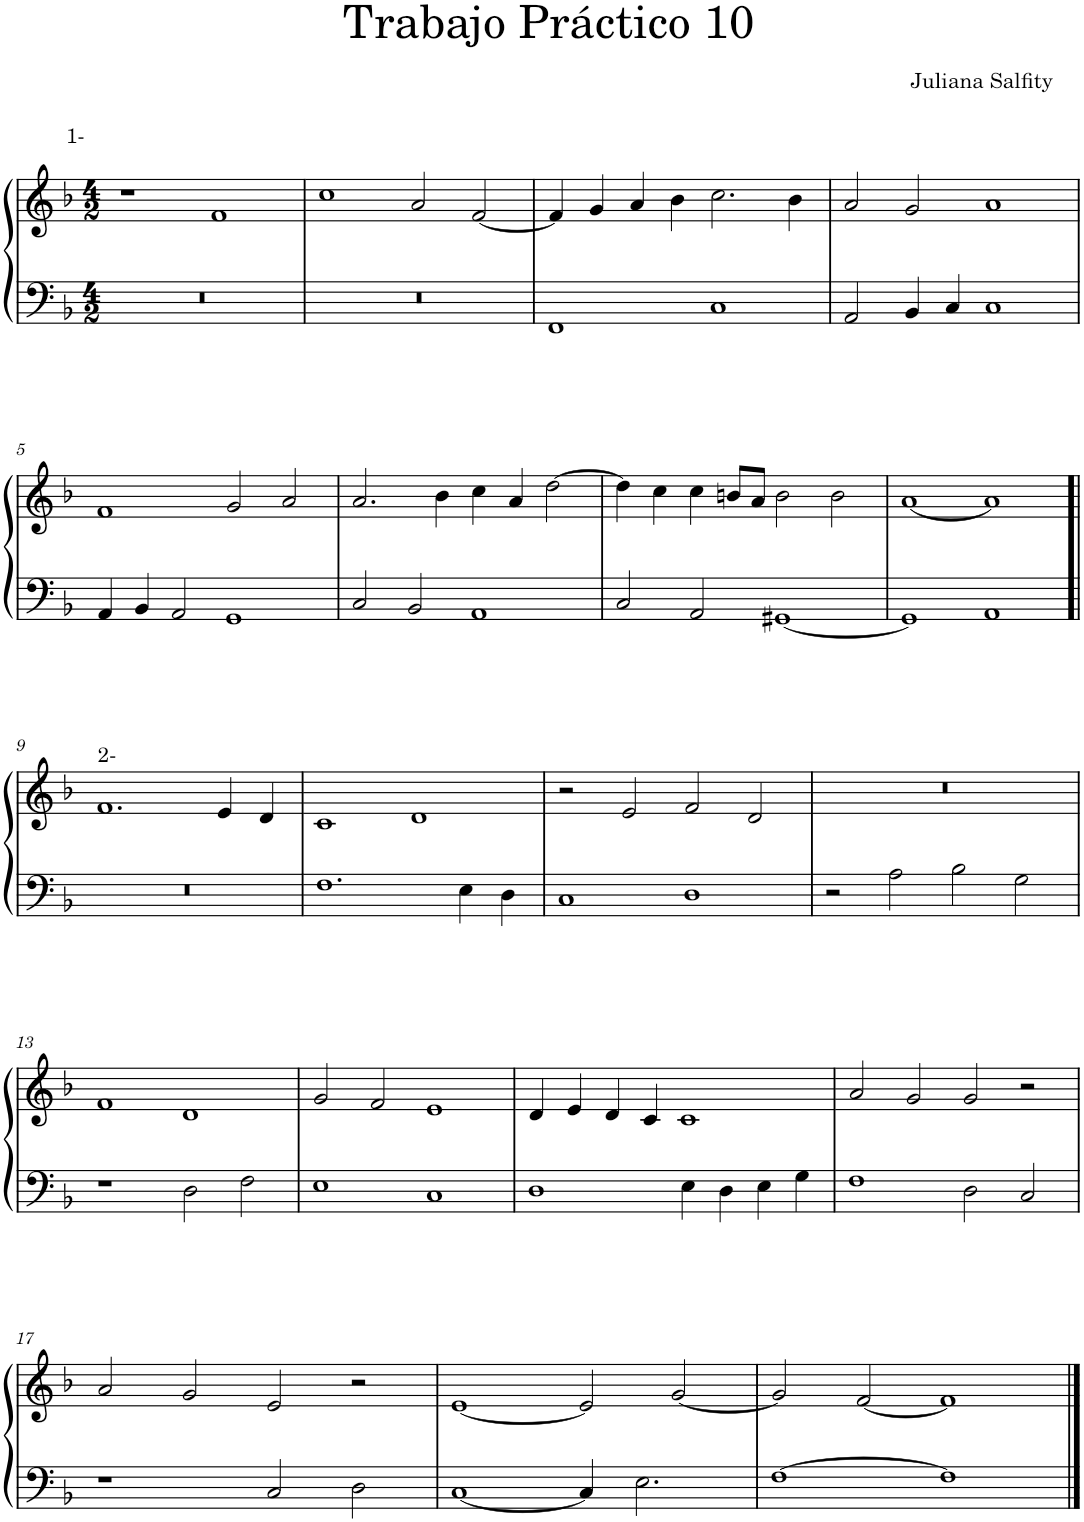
**kern	**kern
*part1	*part1
*staff2	*staff1
*I"Piano	*
*I'Pno.	*
*clefF4	*clefG2
*k[b-]	*k[b-]
*M4/2	*M4/2
=1	=1
!	!LO:TX:a:t=1-
0r	0r
1ryy	1f
=2	=2
0r	1cc
.	2a/
.	[2f/
=3	=3
1FF	4f/]
.	4g/
.	4a/
.	4b-\
1C	2.cc\
.	4b-\
=4	=4
2AA/	2a/
4BB-/	2g/
4C/	.
1C	1a
!!LO:LB:g=z
=5	=5
4AA/	1f
4BB-/	.
2AA/	.
1GG	2g/
.	2a/
=6	=6
2C/	2.a/
2BB-/	.
.	4b-\
1AA	4cc\
.	4a/
.	[2dd\
=7	=7
2C/	4dd\]
.	4cc\
2AA/	4cc\
.	8bn/L
.	8a/J
[1GG#X	2b\
.	2b\
=8	=8
1GG#]	[1a
1AA	1a]
!!LO:LB:g=z
=9!|	=9!|
!	!LO:TX:a:t=2-
0r	1.f
.	4e/
.	4d/
=10	=10
1.F	1c
.	1d
4E\	.
4D\	.
=11	=11
1C	2r
.	2e/
1D	2f/
.	2d/
=12	=12
2r	0r
2A\	.
2B-\	.
2G\	.
!!LO:LB:g=z
=13	=13
1r	1f
2D\	1d
2F\	.
=14	=14
1E	2g/
.	2f/
1C	1e
=15	=15
1D	4d/
.	4e/
.	4d/
.	4c/
4E\	1c
4D\	.
4E\	.
4G\	.
=16	=16
1F	2a/
.	2g/
2D\	2g/
2C/	2r
!!LO:LB:g=z
=17	=17
1r	2a/
.	2g/
2C/	2e/
2D\	2r
=18	=18
[1C	[1e
4C/]	2e/]
2.E\	.
.	[2g/
=19	=19
[1F	2g/]
.	[2f/
1F]	1f]
==	==
*-	*-
